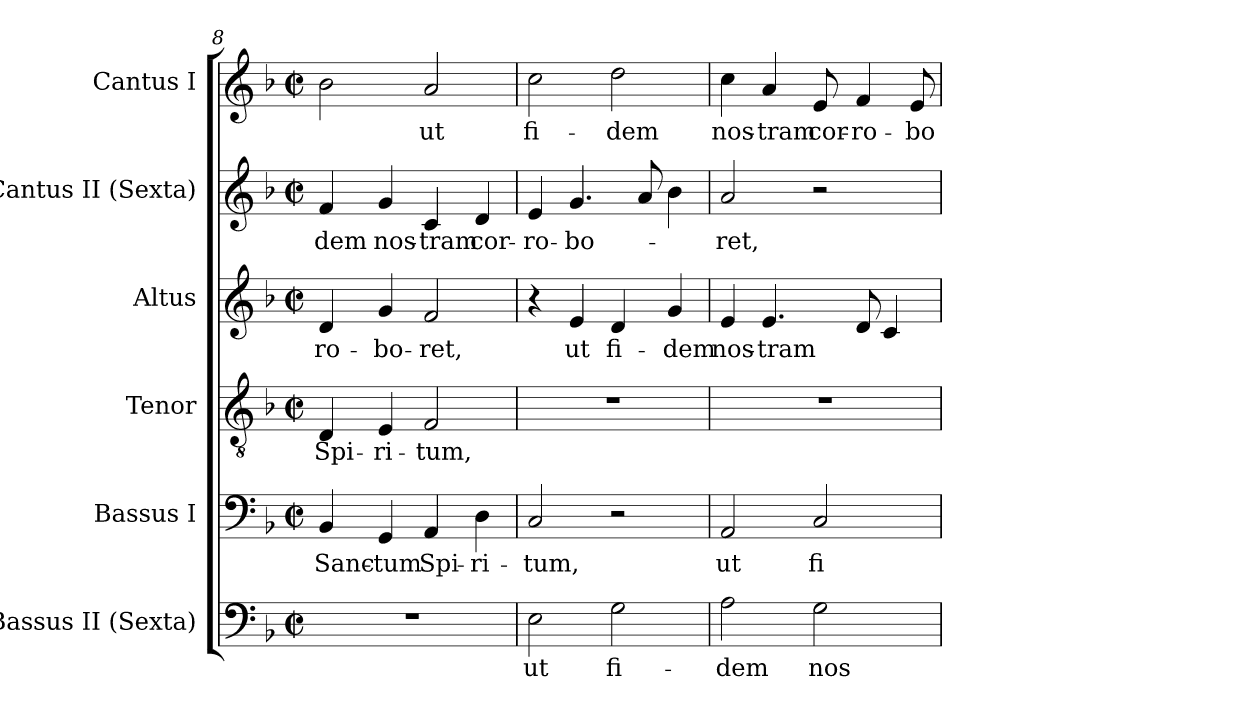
**kern	**text	**kern	**text	**kern	**text	**kern	**text	**kern	**text	**kern	**text
*part6	*part6	*part5	*part5	*part4	*part4	*part3	*part3	*part2	*part2	*part1	*part1
*staff6	*staff6	*staff5	*staff5	*staff4	*staff4	*staff3	*staff3	*staff2	*staff2	*staff1	*staff1
*I"Bassus II (Sexta)	*	*I"Bassus I	*	*I"Tenor	*	*I"Altus	*	*I"Cantus II (Sexta)	*	*I"Cantus I	*
*I'B.	*	*I'B.	*	*I'T.	*	*I'A.	*	*I'S.	*	*I'S.	*
*clefF4	*	*clefF4	*	*clefGv2	*	*clefG2	*	*clefG2	*	*clefG2	*
*	*	*	*	*ITrd7c12	*	*	*	*	*	*	*
*k[b-]	*	*k[b-]	*	*k[b-]	*	*k[b-]	*	*k[b-]	*	*k[b-]	*
*F:	*	*F:	*	*F:	*	*F:	*	*F:	*	*F:	*
*M2/2	*	*M2/2	*	*M2/2	*	*M2/2	*	*M2/2	*	*M2/2	*
*met(c|)	*	*met(c|)	*	*met(c|)	*	*met(c|)	*	*met(c|)	*	*met(c|)	*
=8	=8	=8	=8	=8	=8	=8	=8	=8	=8	=8	=8
!	!	!	!LO:LY:b:color=#000000	!	!	!	!	!	!	!	!
!	!	!	!	!	!LO:LY:b:color=#000000	!	!	!	!	!	!
!	!	!	!	!	!	!	!LO:LY:b:color=#000000	!	!	!	!
!	!	!	!	!	!	!	!	!	!LO:LY:b:color=#000000	!	!
1r	.	4BB-i/	Sanc-	4DDi/	Spi-	4di/	-ro-	4fi/	-dem	2b-i\	.
!	!	!	!LO:LY:b:color=#000000	!	!	!	!	!	!	!	!
!	!	!	!	!	!LO:LY:b:color=#000000	!	!	!	!	!	!
!	!	!	!	!	!	!	!LO:LY:b:color=#000000	!	!	!	!
!	!	!	!	!	!	!	!	!	!LO:LY:b:color=#000000	!	!
.	.	4GGi/	-tum	4EEi/	-ri-	4gi/	-bo-	4gi/	nos-	.	.
!	!	!	!LO:LY:b:color=#000000	!	!	!	!	!	!	!	!
!	!	!	!	!	!LO:LY:b:color=#000000	!	!	!	!	!	!
!	!	!	!	!	!	!	!LO:LY:b:color=#000000	!	!	!	!
!	!	!	!	!	!	!	!	!	!LO:LY:b:color=#000000	!	!
!	!	!	!	!	!	!	!	!	!	!	!LO:LY:b:color=#000000
.	.	4AAi/	Spi-	2FFi/	-tum,	2fi/	-ret,	4ci/	-tram	2ai/	ut
!	!	!	!LO:LY:b:color=#000000	!	!	!	!	!	!	!	!
!	!	!	!	!	!	!	!	!	!LO:LY:b:color=#000000	!	!
.	.	4Di\	-ri-	.	.	.	.	4di/	cor-	.	.
=9	=9	=9	=9	=9	=9	=9	=9	=9	=9	=9	=9
!	!LO:LY:b:color=#000000	!	!	!	!	!	!	!	!	!	!
!	!	!	!LO:LY:b:color=#000000	!	!	!	!	!	!	!	!
!	!	!	!	!	!	!	!	!	!LO:LY:b:color=#000000	!	!
!	!	!	!	!	!	!	!	!	!	!	!LO:LY:b:color=#000000
2Ei\	ut	2Ci/	-tum,	1r	.	4r	.	4ei/	-ro-	2cci\	fi-
!	!	!	!	!	!	!	!LO:LY:b:color=#000000	!	!	!	!
!	!	!	!	!	!	!	!	!	!LO:LY:b:color=#000000	!	!
.	.	.	.	.	.	4ei/	ut	4.gi/	-bo-	.	.
!	!LO:LY:b:color=#000000	!	!	!	!	!	!	!	!	!	!
!	!	!	!	!	!	!	!LO:LY:b:color=#000000	!	!	!	!
!	!	!	!	!	!	!	!	!	!	!	!LO:LY:b:color=#000000
2Gi\	fi-	2r	.	.	.	4di/	fi-	.	.	2ddi\	-dem
.	.	.	.	.	.	.	.	8ai/	.	.	.
!	!	!	!	!	!	!	!LO:LY:b:color=#000000	!	!	!	!
.	.	.	.	.	.	4gi/	-dem	4b-i\	.	.	.
=10	=10	=10	=10	=10	=10	=10	=10	=10	=10	=10	=10
!	!LO:LY:b:color=#000000	!	!	!	!	!	!	!	!	!	!
!	!	!	!LO:LY:b:color=#000000	!	!	!	!	!	!	!	!
!	!	!	!	!	!	!	!LO:LY:b:color=#000000	!	!	!	!
!	!	!	!	!	!	!	!	!	!LO:LY:b:color=#000000	!	!
!	!	!	!	!	!	!	!	!	!	!	!LO:LY:b:color=#000000
2Ai\	-dem	2AAi/	ut	1r	.	4ei/	nos-	2ai/	-ret,	4cci\	nos-
!	!	!	!	!	!	!	!LO:LY:b:color=#000000	!	!	!	!
!	!	!	!	!	!	!	!	!	!	!	!LO:LY:b:color=#000000
.	.	.	.	.	.	4.ei/	-tram	.	.	4ai/	-tram
!	!LO:LY:b:color=#000000	!	!	!	!	!	!	!	!	!	!
!	!	!	!LO:LY:b:color=#000000	!	!	!	!	!	!	!	!
!	!	!	!	!	!	!	!	!	!	!	!LO:LY:b:color=#000000
2Gi\	nos-	2Ci/	fi-	.	.	.	.	2r	.	8ei/	cor-
!	!	!	!	!	!	!	!	!	!	!	!LO:LY:b:color=#000000
.	.	.	.	.	.	8di/	.	.	.	4fi/	-ro-
.	.	.	.	.	.	4ci/	.	.	.	.	.
!	!	!	!	!	!	!	!	!	!	!	!LO:LY:b:color=#000000
.	.	.	.	.	.	.	.	.	.	8ei/	-bo-
=	=	=	=	=	=	=	=	=	=	=	=
*-	*-	*-	*-	*-	*-	*-	*-	*-	*-	*-	*-
